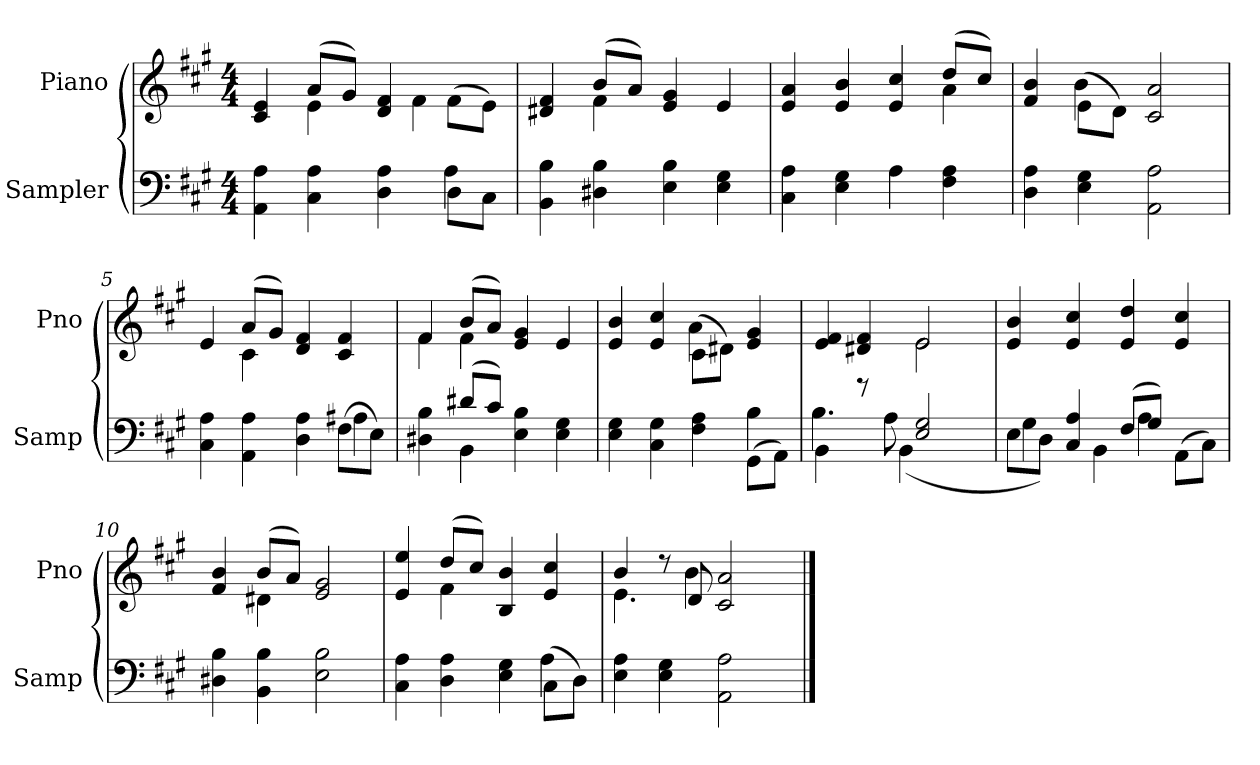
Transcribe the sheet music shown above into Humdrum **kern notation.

**kern	**kern
*part2	*part1
*staff2	*staff1
*I"Sampler	*I"Piano
*I'Samp	*I'Pno
*clefF4	*clefG2
*k[f#c#g#]	*k[f#c#g#]
*A:	*A:
*M4/4	*M4/4
=1	=1
*^	*^
4AA 4A	2.ryy	4c# 4e	4ryy
4C# 4A	.	(8a/L	4e
.	.	8g#/J)	.
4D 4A	.	4d 4f#	8ryy
.	.	.	4f#
8D\L	4A	(8f#\L	.
8C#\J)	.	8e\J)	8ryy
*v	*v	*	*
=2	=2	=2
4BB 4B	4d#X 4f#	4ryy
4D#X 4B	(8b/L	4f#
.	8a/J)	.
4E 4B	4e 4g#	2ryy
4E 4G#	4e	.
=3	=3	=3
4C# 4A	4e 4a	2.ryy
4E 4G#	4e 4b	.
4A	4e 4cc#	.
4F# 4A	(8dd/L	4a
.	8cc#/J)	.
=4	=4	=4
4D 4A	4f# 4b	4ryy
4E 4G#	(8e\L	4b
.	8d\J)	.
2AA 2A	2c# 2a	2ryy
=5	=5	=5
*^	*	*
4C# 4A	2.ryy	4e	4ryy
4AA 4A	.	(8a/L	4c#
.	.	8g#/J)	.
4D 4A	.	4d 4f#	2ryy
(8F#\L	4A#X	4c# 4f#	.
8E\J)	.	.	.
=6	=6	=6	=6
4D#X 4B	4ryy	4f#/	4f#
(8d#X/L	4BB	(8b/L	4f#
8c#/J)	.	8a/J)	.
4E 4B	2ryy	4e 4g#	2ryy
4E 4G#	.	4e	.
=7	=7	=7	=7
4E 4G#	2.ryy	4e 4b	2ryy
4C# 4G#	.	4e 4cc#	.
4F# 4A	.	(8c#\L	4a
.	.	8d#X\J)	.
(8GG#\L	4B	4e 4g#	4ryy
8AA\J)	.	.	.
=8	=8	=8	=8
4BB\	4.B	4e 4f#	2ryy
8r	.	4d#X 4f#	.
8A\	(4BB	.	.
2E 2G#	.	2e/	2e
.	4.ryy	.	.
*	*	*v	*v
=9	=9	=9
8E\L	4G#	4e 4b
8D\J)	.	.
4C# 4A	8ryy	4e 4cc#
.	4BB	.
(8F#/L	.	4e 4dd
8G#/J)	4A	.
(8AA\L	.	4e 4cc#
8C#\J)	8ryy	.
*v	*v	*
=10	=10
*	*^
4D#X 4B	4f# 4b	4ryy
4BB 4B	(8b/L	4d#X
.	8a/J)	.
2E 2B	2e 2g#	2ryy
=11	=11	=11
*^	*	*
4C# 4A	2.ryy	4e 4ee	4ryy
4D 4A	.	(8dd/L	4f#
.	.	8cc#/J)	.
4E 4G#	.	4B 4b	2ryy
(8C#\L	4A	4e 4cc#	.
8D\J)	.	.	.
*v	*v	*	*
=12	=12	=12
4E 4A	4b/	4.e
4E 4G#	8r	.
.	8d/	(4b
2AA 2A	2c# 2a	.
.	.	4.ryy
*	*v	*v
==	==
*-	*-
